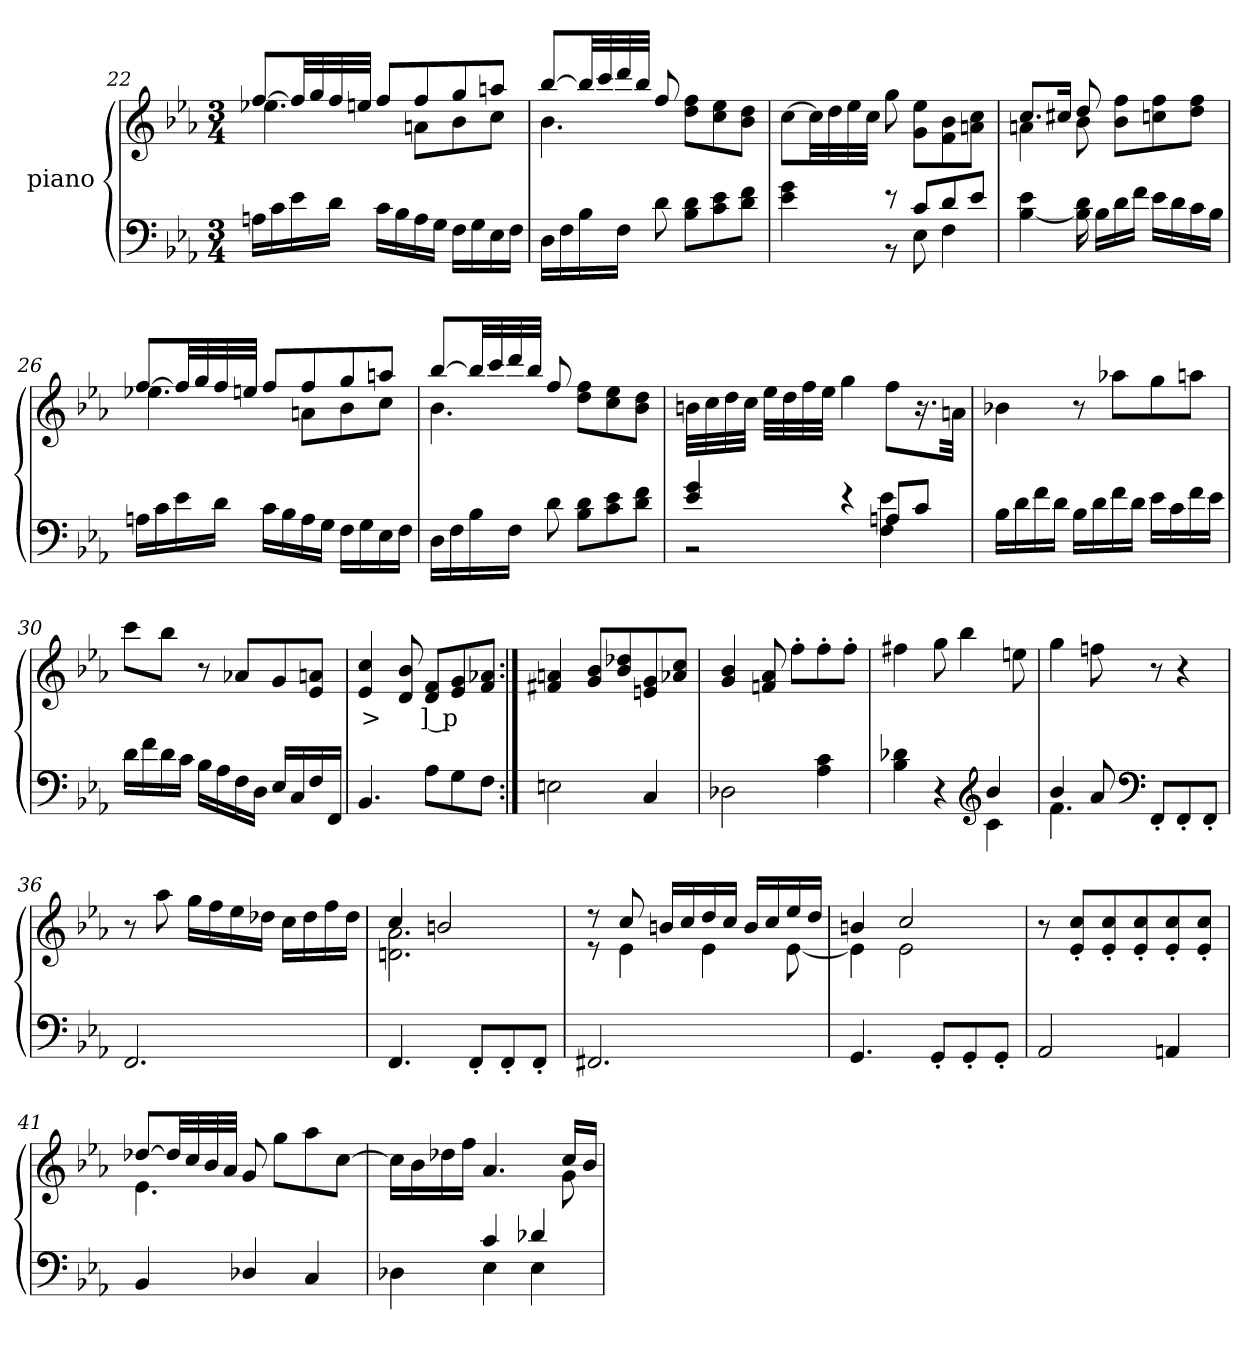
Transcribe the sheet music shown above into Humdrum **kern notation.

**kern	**kern	**text
*part2	*part1	*part1
*staff2	*staff1	*staff1
*	*I"piano	*
*clefF4	*clefG2	*
*k[b-e-a-]	*k[b-e-a-]	*
*E-:	*E-:	*
*M3/4	*M3/4	*
=22	=22	=22
*	*^	*
16AnLL	[8ffL	4.ee-X	.
16c	.	.	.
16e-	32ffLL]	.	.
.	32gg	.	.
16dJJ	32ff	.	.
.	32eenJJJ	.	.
16cLL	8ffL	.	.
16B-	.	.	.
16A	8ff	8anL	.
16GJJ	.	.	.
16FLL	8gg	8b-	.
16G	.	.	.
16E-	8aanJ	8ccJ	.
16FJJ	.	.	.
=23	=23	=23	=23
16DLL	[8bb-L	4.b-	.
16F	.	.	.
16B-	32bb-LL]	.	.
.	32ccc	.	.
16FJJ	32ddd	.	.
.	32bb-JJJ	.	.
8d	8ff	.	.
8B- 8dL	4.ryy	8dd 8ffL	.
8c 8e-	.	8cc 8ee-	.
8d 8fJ	.	8b- 8ddJ	.
*	*v	*v	*
=24	=24	=24
*^	*	*
4e- 4g	4ryy	[8ccL	.
.	.	32ccLL]	.
.	.	32dd	.
.	.	32ee-	.
.	.	32ccJJJ	.
8r	8r	8gg	.
8cL	8E-	8g 8ee-L	.
8d	4F	8f 8b-	.
8e-J	.	8an 8ccJ	.
*v	*v	*	*
=25	=25	=25
*	*^	*
[4B- 4e-	8.ccL	4an	.
.	16cc#XJk	.	.
16B-] 16d	8dd	8b-	.
16B-LL	.	.	.
16d	4.ryy	8b- 8ffL	.
16fJJ	.	.	.
16e-LL	.	8ccn 8ff	.
16d	.	.	.
16c	.	8dd 8ffJ	.
16B-JJ	.	.	.
=26	=26	=26	=26
16AnLL	[8ffL	4.ee-X	.
16c	.	.	.
16e-	32ffLL]	.	.
.	32gg	.	.
16dJJ	32ff	.	.
.	32eenJJJ	.	.
16cLL	8ffL	.	.
16B-	.	.	.
16A	8ff	8anL	.
16GJJ	.	.	.
16FLL	8gg	8b-	.
16G	.	.	.
16E-	8aanJ	8ccJ	.
16FJJ	.	.	.
=27	=27	=27	=27
16DLL	[8bb-L	4.b-	.
16F	.	.	.
16B-	32bb-LL]	.	.
.	32ccc	.	.
16FJJ	32ddd	.	.
.	32bb-JJJ	.	.
8d	8ff	.	.
8B- 8dL	4.ryy	8dd 8ffL	.
8c 8e-	.	8cc 8ee-	.
8d 8fJ	.	8b- 8ddJ	.
*	*v	*v	*
=28	=28	=28
*^	*	*
4e- 4g	2r	32bnLLL	.
.	.	32cc	.
.	.	32dd	.
.	.	32ccJJJ	.
.	.	32ee-LLL	.
.	.	32dd	.
.	.	32ff	.
.	.	32ee-JJJ	.
4r	.	4gg	.
8AnL	4F 4e-	8ffL	.
8cJ	.	16.r	.
.	.	32anJkk	.
*v	*v	*	*
=29	=29	=29
16B-LL	4b-X	.
16d	.	.
16f	.	.
16dJJ	.	.
16B-LL	8r	.
16d	.	.
16f	8aa-XL	.
16dJJ	.	.
16e-LL	8gg	.
16c	.	.
16f	8aanJ	.
16e-JJ	.	.
=30	=30	=30
16dLL	8cccL	.
16f	.	.
16d	8bb-J	.
16cJJ	.	.
16B-LL	8r	.
16A-	.	.
16F	8a-XL	.
16DJJ	.	.
16E-LL	8g	.
16C	.	.
16F	8e- 8anJ	.
16FFJJ	.	.
=31	=31	=31
4.BB-	4e- 4cc	>
.	8d 8b-	.
8A-L	8d 8fL	] p
8G	8e- 8g	.
8FJ	8f 8a-XJ	.
=32:|!	=32:|!	=32:|!
2En	4f#X 4an	.
.	8g 8b-L	.
.	8b- 8dd-X	.
4C	8en 8g	.
.	8a-X 8ccJ	.
=33	=33	=33
2D-X	4g 4b-	.
.	8fn 8a-	.
.	8ff'>L	.
4A- 4c	8ff'>	.
.	8ff'>J	.
=34	=34	=34
*^	*	*
2ryy	4B- 4d-X	4ff#X	.
.	4r	8gg	.
.	.	4bb-	.
*clefG2	*	*	*
4b-	4c	.	.
.	.	8een	.
=35	=35	=35	=35
4b-	4.f	4gg	.
8a-	.	8ffn	.
*clefF4	*	*	*
8FF'>L	4.ryy	8r	.
8FF'>	.	4r	.
8FF'>J	.	.	.
*v	*v	*	*
=36	=36	=36
2.FF	8r	.
.	8aa-	.
.	16ggLL	.
.	16ff	.
.	16ee-	.
.	16dd-XJJ	.
.	16ccLL	.
.	16dd-	.
.	16ff	.
.	16dd-JJ	.
=37	=37	=37
*	*^	*
4.FF	4cc	2.dn 2.a-	.
.	2bn	.	.
8FF'>L	.	.	.
8FF'>	.	.	.
8FF'>J	.	.	.
=38	=38	=38	=38
2.FF#X	8r	8r	.
.	8cc	4e-	.
.	16bnLL	.	.
.	16cc	.	.
.	16dd	4e-	.
.	16ccJJ	.	.
.	16bLL	.	.
.	16cc	.	.
.	16ee-	[8e-	.
.	16ddJJ	.	.
=39	=39	=39	=39
4.GG	4bn	4e-]	.
.	2cc	2e-	.
8GG'>L	.	.	.
8GG'>	.	.	.
8GG'>J	.	.	.
*	*v	*v	*
=40	=40	=40
2AA-	8r	.
.	8e-'> 8cc'>L	.
.	8e-'> 8cc'>	.
.	8e-'> 8cc'>	.
4AAn	8e-'> 8cc'>	.
.	8e-'> 8cc'>J	.
=41	=41	=41
*	*^	*
4BB-	[8dd-XL	4.e-	.
.	32dd-LL]	.	.
.	32cc	.	.
.	32b-	.	.
.	32a-JJJ	.	.
4D-X/	8g	.	.
.	8ggL	4.ryy	.
4C	8aa-	.	.
.	[8ccJ	.	.
=42	=42	=42	=42
*^	*	*	*
4ryy	4D-	4ryy	16ccLL]	.
.	.	.	16b-	.
.	.	.	16dd-X	.
.	.	.	16ffJJ	.
4c	4E-	4.a-	4.ryy	.
4d-X	4E-	.	.	.
.	.	16ccLL	8g	.
.	.	16b-JJ	.	.
*v	*v	*	*	*
*	*v	*v	*
=	=	=
*-	*-	*-
